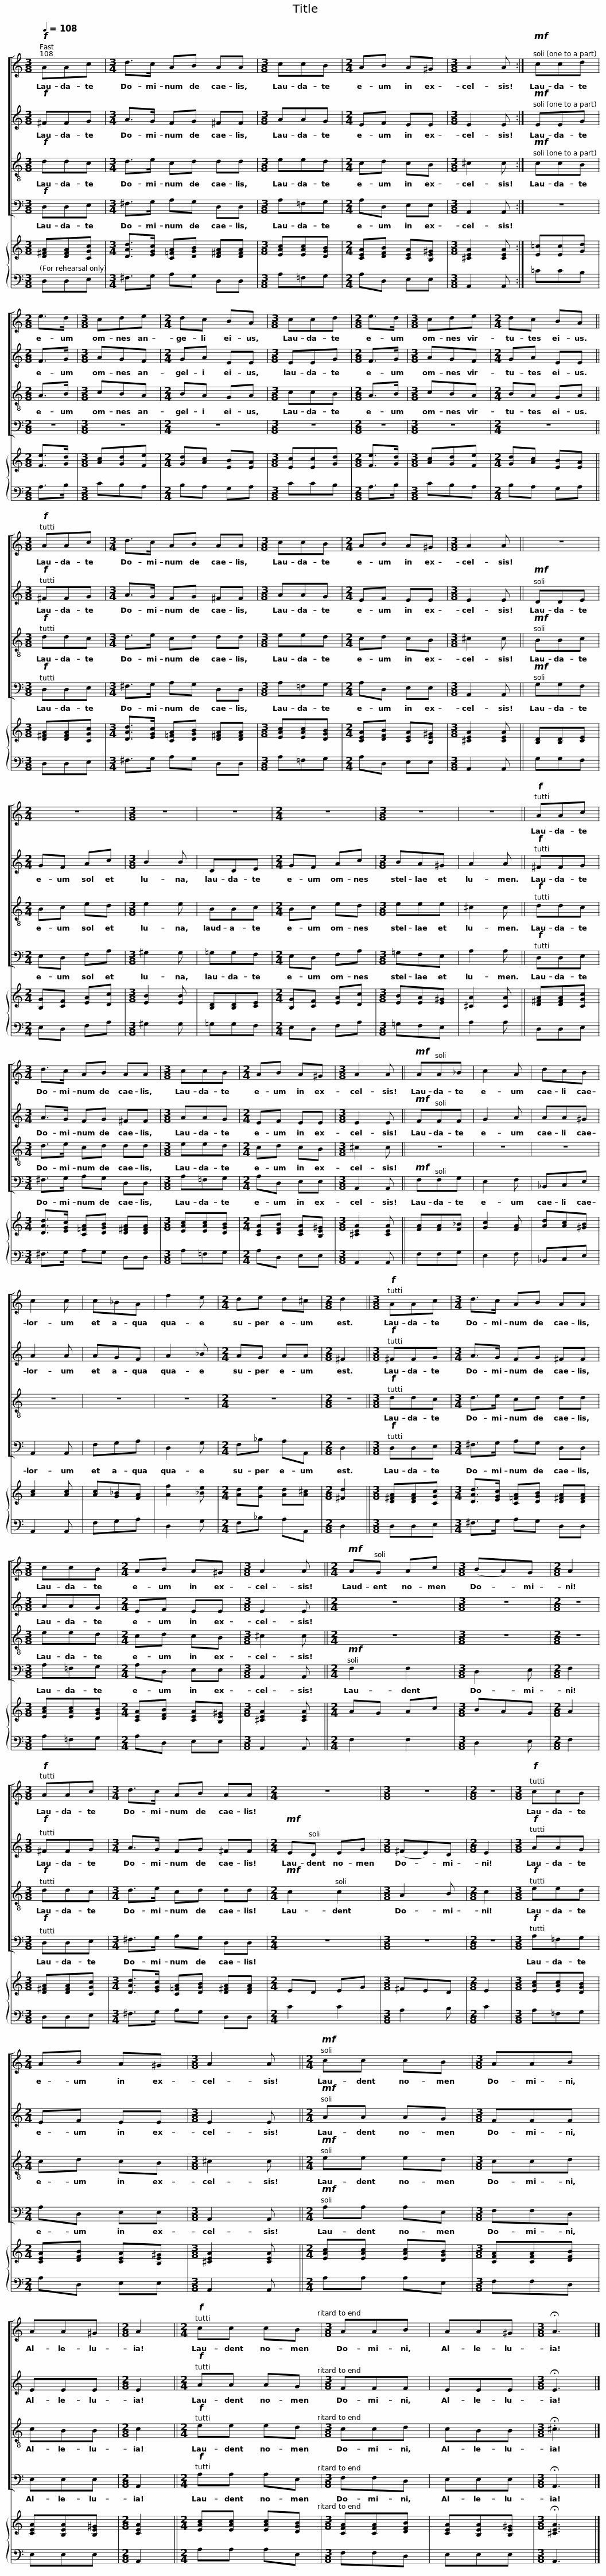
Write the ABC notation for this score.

X:1
%%score [ 1 2 3 4 ] { 5 | 6 }
L:1/8
Q:1/4=108
M:3/8
I:linebreak $
K:C
V:1 treble
V:2 treble
V:3 treble-8
V:4 bass
V:5 treble
V:6 bass
V:1
!f! AAc |[M:3/4] d>c AB AA |[M:3/8] ccB |[M:2/4] AB A^G |[M:3/8] A2 A :|$ %5
!mf! ccd |[M:2/8] e>d |[M:3/8] cde |[M:2/4] dc BA |$[M:3/8] ccd | %10
[M:2/8] e>d |[M:3/8] cde |[M:2/4] dc BA ||$[M:3/8]!f! AAc |[M:3/4] d>c AB AA | %15
[M:3/8] ccB |[M:2/4] AB A^G |[M:3/8] A2 A ||$ z3 |[M:2/4] z4 | %20
[M:3/8] z3 | z3 |$[M:2/4] z4 |[M:3/8] z3 | z3 || %25
!f! AAc |$[M:3/4] d>c AB AA |[M:3/8] ccB |[M:2/4] AB A^G |[M:3/8] A2 A ||$ %30
!mf! AA_B | c2 A | dcB | c2 c |$ c_BA | %35
 f2 e |[M:2/4] de d^c |[M:2/8] d2 ||$[M:3/8]!f! AAc |[M:3/4] d>c AB AA | %40
[M:3/8] ccB |[M:2/4] AB A^G |$[M:3/8] A2 A ||[M:2/4]!mf! AG Ac |[M:3/8] (BA)G | %45
[M:2/8] A2 |$[M:3/8]!f! AAc |[M:3/4] d>c AB AA |[M:2/4] z4 |[M:3/8] z3 |$ %50
[M:2/8] z2 |[M:3/8]!f! ccB |[M:2/4] AB A^G |[M:3/8] A2 A ||$[M:2/4]!mf! cc cB | %55
[M:3/8] AAB | AA^G |[M:2/8] A2 ||$[M:2/4]!f! cc cB |[M:3/8] AAB | %60
 AA^G |[M:3/8] !fermata!A3 |] %62
V:2
!f! ^FFG |[M:3/4] A>G FG ^FF |[M:3/8] AAG |[M:2/4] EF EE |[M:3/8] E2 E :|$ %5
!mf! EEG |[M:2/8] F>G |[M:3/8] AGF |[M:2/4] GA EE |$[M:3/8] EEG | %10
[M:2/8] F>G |[M:3/8] AGF |[M:2/4] GA EE ||$[M:3/8]!f! ^FFG |[M:3/4] A>G FG ^FF | %15
[M:3/8] AAG |[M:2/4] EF EE |[M:3/8] E2 E ||$!mf! DDE |[M:2/4] GF Ac | %20
[M:3/8] B2 B | DDE |$[M:2/4] GF Ac |[M:3/8] BA^G | A2 A || %25
!f! ^FFG |$[M:3/4] A>G FG ^FF |[M:3/8] AAG |[M:2/4] EF EE |[M:3/8] E2 E ||$ %30
!mf! FFF | G2 A | AA^G | A2 A |$ AGF | %35
 A2 _B |[M:2/4] AG AA |[M:2/8] ^F2 ||$[M:3/8]!f! ^FFG |[M:3/4] A>G FG ^FF | %40
[M:3/8] AAG |[M:2/4] EF EE |$[M:3/8] E2 E ||[M:2/4] z4 |[M:3/8] z3 | %45
[M:2/8] z2 |$[M:3/8]!f! ^FFG |[M:3/4] A>G FG ^FF |[M:2/4]!mf! ED EG |[M:3/8] (^FE)D |$ %50
[M:2/8] E2 |[M:3/8]!f! AAG |[M:2/4] EF EE |[M:3/8] E2 E ||$[M:2/4]!mf! AA AG | %55
[M:3/8] FFF | EEE |[M:2/8] E2 ||$[M:2/4]!f! AA AG |[M:3/8] FFF | %60
 EEE |[M:3/8] !fermata!E3 |] %62
V:3
!f! ddc |[M:3/4] d>e cd dd |[M:3/8] eed |[M:2/4] cd cB |[M:3/8] ^c2 c :|$ %5
!mf! ccB |[M:2/8] A>B |[M:3/8] cBA |[M:2/4] BA GA |$[M:3/8] ccB | %10
[M:2/8] A>B |[M:3/8] cBA |[M:2/4] BA GA ||$[M:3/8]!f! ddc |[M:3/4] d>e cd dd | %15
[M:3/8] eed |[M:2/4] cd cB |[M:3/8] ^c2 c ||$!mf! BBc |[M:2/4] Bc ed | %20
[M:3/8] e2 e | BBc |$[M:2/4] Bc ed |[M:3/8] eee | ^c2 c || %25
!f! ddc |$[M:3/4] d>e cd dd |[M:3/8] eed |[M:2/4] cd cB |[M:3/8] ^c2 c ||$ %30
 z3 | z3 | z3 | z3 |$ z3 | %35
 z3 |[M:2/4] z4 |[M:2/8] z2 ||$[M:3/8]!f! ddc |[M:3/4] d>e cd dd | %40
[M:3/8] eed |[M:2/4] cd cB |$[M:3/8] ^c2 c ||[M:2/4] z4 |[M:3/8] z3 | %45
[M:2/8] z2 |$[M:3/8]!f! ddc |[M:3/4] d>e cd dd |[M:2/4]!mf! c2 c2 |[M:3/8] A2 B |$ %50
[M:2/8] c2 |[M:3/8]!f! eed |[M:2/4] cd cB |[M:3/8] ^c2 c ||$[M:2/4]!mf! ee ed | %55
[M:3/8] ccd | cBB |[M:2/8] c2 ||$[M:2/4]!f! ee ed |[M:3/8] ccd | %60
 cBB |[M:3/8] .!fermata!^c3 |] %62
V:4
!f! D,D,E, |[M:3/4] ^F,>G, A,G, D,D, |[M:3/8] A,=F,G, |[M:2/4] A,D, E,E, |[M:3/8] A,,2 A,, :|$ %5
 z3 |[M:2/8] z2 |[M:3/8] z3 |[M:2/4] z4 |$[M:3/8] z3 | %10
[M:2/8] z2 |[M:3/8] z3 |[M:2/4] z4 ||$[M:3/8]!f! D,D,E, |[M:3/4] ^F,>G, A,G, D,D, | %15
[M:3/8] A,=F,G, |[M:2/4] A,D, E,E, |[M:3/8] A,,2 A,, ||$!mf! G,G,F, |[M:2/4] E,D, F,A, | %20
[M:3/8] ^G,2 G, | =G,G,F, |$[M:2/4] E,D, F,A, |[M:3/8] =G,F,E, | A,2 A, || %25
!f! D,D,E, |$[M:3/4] ^F,>G, A,G, D,D, |[M:3/8] A,=F,G, |[M:2/4] A,D, E,E, |[M:3/8] A,,2 A,, ||$ %30
!mf! F,F,G, | E,2 F, | _B,,C,E, | A,,2 A,, |$ F,G,A, | %35
 D,2 G, |[M:2/4] F,_B, A,A,, |[M:2/8] D,2 ||$[M:3/8]!f! D,D,E, |[M:3/4] ^F,>G, A,G, D,D, | %40
[M:3/8] A,=F,G, |[M:2/4] A,D, E,E, |$[M:3/8] A,,2 A,, ||[M:2/4]!mf! F,2 F,2 |[M:3/8] D,2 E, | %45
[M:2/8] F,2 |$[M:3/8]!f! D,D,E, |[M:3/4] ^F,>G, A,G, D,D, |[M:2/4] z4 |[M:3/8] z3 |$ %50
[M:2/8] z2 |[M:3/8]!f! A,=F,G, |[M:2/4] A,D, E,E, |[M:3/8] A,,2 A,, ||$[M:2/4]!mf! A,A, A,E, | %55
[M:3/8] F,F,D, | E,E,E, |[M:2/8] A,,2 ||$[M:2/4]!f! A,A, A,E, |[M:3/8] F,F,D, | %60
 E,E,E, |[M:3/8] !fermata!A,,3 |] %62
V:5
 [D^FA][DFA][CGc] |[M:3/4] [DAd]>[EGc] [C=FA][DGB] [D^FA][DFA] |[M:3/8] [EAc][EAc][DGB] |[M:2/4] [CEA][DFB] [CEA][B,E^G] |[M:3/8] [^CEA]2 [CEA] :|$ %5
 [E=c][Ec][Gd] |[M:2/8] [Fe]>[Gd] |[M:3/8] [Ac][Gd][Fe] |[M:2/4] [Gd][Ac] [EB][EA] |$[M:3/8] [Ec][Ec][Gd] | %10
[M:2/8] [Fe]>[Gd] |[M:3/8] [Ac][Gd][Fe] |[M:2/4] [Gd][Ac] [EB][EA] ||$[M:3/8] [D^FA][DFA][CGc] |[M:3/4] [DAd]>[EGc] [C=FA][DGB] [D^FA][DFA] | %15
[M:3/8] [EAc][EAc][DGB] |[M:2/4] [CEA][DFB] [CEA][B,E^G] |[M:3/8] [^CEA]2 [CEA] ||$ [B,D][B,D][CE] |[M:2/4] [B,G][CF] [EA][Dc] | %20
[M:3/8] [EB]2 [EB] | [B,D][B,D][CE] |$[M:2/4] [B,G][CF] [EA][Dc] |[M:3/8] [EB][EA][E^G] | [^CA]2 [CA] || %25
 [D^FA][DFA][CGc] |$[M:3/4] [DAd]>[EGc] [C=FA][DGB] [D^FA][DFA] |[M:3/8] [EAc][EAc][DGB] |[M:2/4] [CEA][DFB] [CEA][B,E^G] |[M:3/8] [^CEA]2 [CEA] ||$ %30
 [FA][FA][F_B] | [Gc]2 [FA] | [Ad][Ac][^GB] | [Ac]2 [Ac] |$ [Ac][G_B][FA] | %35
 [Af]2 [_Be] |[M:2/4] [Ad][Ge] [Ad][A^c] |[M:2/8] [^Fd]2 ||$[M:3/8] [D^FA][DFA][CGc] |[M:3/4] [DAd]>[EGc] [C=FA][DGB] [D^FA][DFA] | %40
[M:3/8] [EAc][EAc][DGB] |[M:2/4] [CEA][DFB] [CEA][B,E^G] |$[M:3/8] [^CEA]2 [CEA] ||[M:2/4] AG Ac |[M:3/8] BAG | %45
[M:2/8] A2 |$[M:3/8] [D^FA][DFA][CGc] |[M:3/4] [DAd]>[EGc] [C=FA][DGB] [D^FA][DFA] |[M:2/4] ED EG |[M:3/8] ^FED |$ %50
[M:2/8] E2 |[M:3/8] [EAc][EAc][DGB] |[M:2/4] [CEA][DFB] [CEA][B,E^G] |[M:3/8] [^CEA]2 [CEA] ||$[M:2/4] [EAc][EAc] [EAc][DGB] | %55
[M:3/8] [CFA][CFA][DFB] | [CEA][B,EA][B,E^G] |[M:2/8] [CEA]2 ||$[M:2/4] [EAc][EAc] [EAc][DGB] |[M:3/8] [CFA][CFA][DFB] | %60
 [CEA][B,EA][B,E^G] |[M:3/8] !fermata![^CEA]3 |] %62
V:6
 D,D,E, |[M:3/4] ^F,>G, A,G, D,D, |[M:3/8] A,=F,G, |[M:2/4] A,D, E,E, |[M:3/8] A,,2 A,, :|$ %5
 =CCB, |[M:2/8] A,>B, |[M:3/8] CB,A, |[M:2/4] B,A, G,A, |$[M:3/8] CCB, | %10
[M:2/8] A,>B, |[M:3/8] CB,A, |[M:2/4] B,A, G,A, ||$[M:3/8] D,D,E, |[M:3/4] ^F,>G, A,G, D,D, | %15
[M:3/8] A,=F,G, |[M:2/4] A,D, E,E, |[M:3/8] A,,2 A,, ||$ G,G,F, |[M:2/4] E,D, F,A, | %20
[M:3/8] ^G,2 G, | =G,G,F, |$[M:2/4] E,D, F,A, |[M:3/8] =G,F,E, | A,2 A, || %25
 D,D,E, |$[M:3/4] ^F,>G, A,G, D,D, |[M:3/8] A,=F,G, |[M:2/4] A,D, E,E, |[M:3/8] A,,2 A,, ||$ %30
 F,F,G, | E,2 F, | _B,,C,E, | A,,2 A,, |$ F,G,A, | %35
 D,2 G, |[M:2/4] F,_B, A,A,, |[M:2/8] D,2 ||$[M:3/8] D,D,E, |[M:3/4] ^F,>G, A,G, D,D, | %40
[M:3/8] A,=F,G, |[M:2/4] A,D, E,E, |$[M:3/8] A,,2 A,, ||[M:2/4] F,2 F,2 |[M:3/8] D,2 E, | %45
[M:2/8] F,2 |$[M:3/8] D,D,E, |[M:3/4] ^F,>G, A,G, D,D, |[M:2/4] C2 C2 |[M:3/8] A,2 B, |$ %50
[M:2/8] C2 |[M:3/8] A,=F,G, |[M:2/4] A,D, E,E, |[M:3/8] A,,2 A,, ||$[M:2/4] A,A, A,E, | %55
[M:3/8] F,F,D, | E,E,E, |[M:2/8] A,,2 ||$[M:2/4] A,A, A,E, |[M:3/8] F,F,D, | %60
 E,E,E, |[M:3/8] A,,3 |] %62
